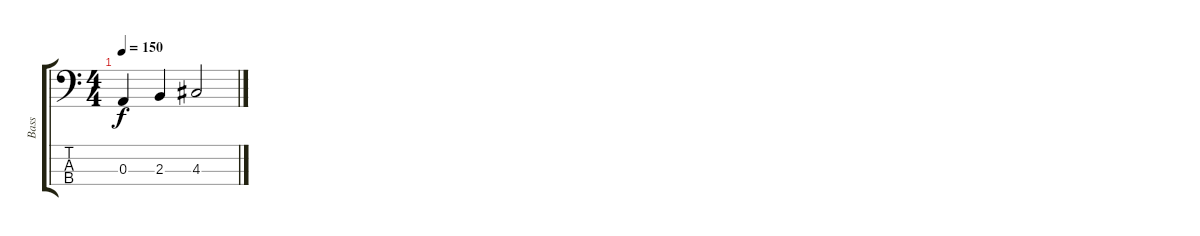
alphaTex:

\track ("Bass" "Bass") {instrument electricbasspick}
\staff {score tabs}
\tuning (G2 D2 A1 E1) {hide}
\ts (4 4)
\tempo 150
\clef f4
\ks c
0.3.4{dy f} 2.3.4 4.3.2
